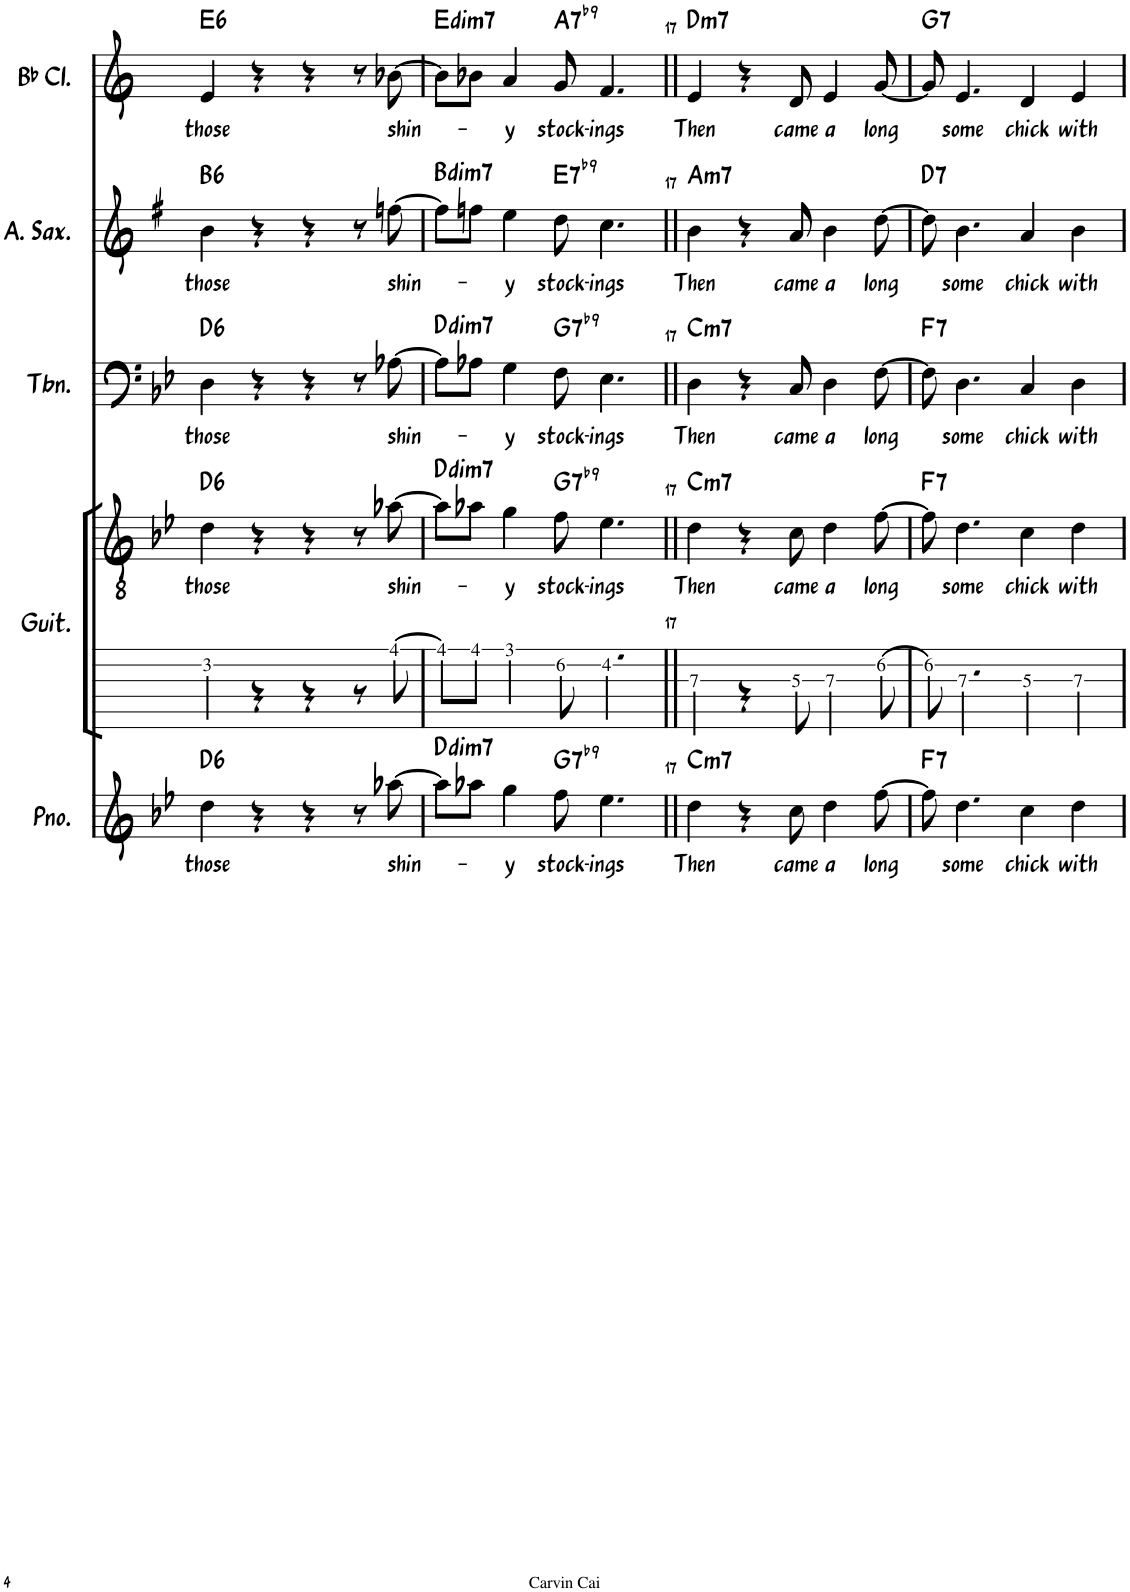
**kern	**text	**harte	**kern	**kern	**text	**harte	**kern	**text	**harte	**kern	**text	**harte	**kern	**text	**harte
*part5	*part5	*part5	*part4	*part4	*part4	*part4	*part3	*part3	*part3	*part2	*part2	*part2	*part1	*part1	*part1
*staff6	*staff6	*	*staff5	*staff4	*staff4	*	*staff3	*staff3	*	*staff2	*staff2	*	*staff1	*staff1	*
*I"钢琴	*	*	*I"原音吉他	*	*	*	*I"长号	*	*	*I"中音萨克斯	*	*	*I"降B调单簧管	*	*
!!LO:PB:g=z
*clefG2	*	*	*	*clefGv2	*	*	*clefF4	*	*	*clefG2	*	*	*clefG2	*	*
*	*	*	*	*	*	*	*	*	*	*Trd5c9	*	*	*Trd1c2	*	*
*k[b-e-]	*	*	*k[b-e-]	*k[b-e-]	*	*	*k[b-e-]	*	*	*k[f#]	*	*	*k[]	*	*
*M4/4	*	*	*M4/4	*M4/4	*	*	*M4/4	*	*	*M4/4	*	*	*M4/4	*	*
=15	=15	=15	=15	=15	=15	=15	=15	=15	=15	=15	=15	=15	=15	=15	=15
!	!LO:LY:b	!LO:H:kt=6	!	!	!LO:LY:b	!LO:H:kt=6	!	!LO:LY:b	!LO:H:kt=6	!	!LO:LY:b	!LO:H:kt=6	!	!LO:LY:b	!LO:H:kt=6
4dd\	those	D:maj6	4d\	4d\	those	D:maj6	4D\	those	D:maj6	4b\	those	B:maj6	4e/	those	E:maj6
4r	.	.	4r	4r	.	.	4r	.	.	4r	.	.	4r	.	.
4r	.	.	4r	4r	.	.	4r	.	.	4r	.	.	4r	.	.
8r	.	.	8r	8r	.	.	8r	.	.	8r	.	.	8r	.	.
!	!LO:LY:b	!	!	!	!LO:LY:b	!	!	!LO:LY:b	!	!	!LO:LY:b	!	!	!LO:LY:b	!
[8aa-X\	shin-	.	[8a-X\	[8a-X\	shin-	.	[8A-X\	shin-	.	[8ffn\	shin-	.	[8b-X\	shin-	.
=16	=16	=16	=16	=16	=16	=16	=16	=16	=16	=16	=16	=16	=16	=16	=16
!	!	!LO:H:kt=dim7	!	!	!	!LO:H:kt=dim7	!	!	!LO:H:kt=dim7	!	!	!LO:H:kt=dim7	!	!	!LO:H:kt=dim7
8aa-\L]	.	D:dim7	8a-\L]	8a-\L]	.	D:dim7	8A-\L]	.	D:dim7	8ff\L]	.	B:dim7	8b-\L]	.	E:dim7
8aa-X\J	.	.	8a-X\J	8a-X\J	.	.	8A-X\J	.	.	8ffn\J	.	.	8b-X\J	.	.
!	!LO:LY:b	!	!	!	!LO:LY:b	!	!	!LO:LY:b	!	!	!LO:LY:b	!	!	!LO:LY:b	!
4gg\	-y	.	4g\	4g\	-y	.	4G\	-y	.	4ee\	-y	.	4a/	-y	.
!	!LO:LY:b	!LO:H:kt=7	!	!	!LO:LY:b	!LO:H:kt=7	!	!LO:LY:b	!LO:H:kt=7	!	!LO:LY:b	!LO:H:kt=7	!	!LO:LY:b	!LO:H:kt=7
8ff\	stock-	G:7(b9)	8f\	8f\	stock-	G:7(b9)	8F\	stock-	G:7(b9)	8dd\	stock-	E:7(b9)	8g/	stock-	A:7(b9)
!	!LO:LY:b	!	!	!	!LO:LY:b	!	!	!LO:LY:b	!	!	!LO:LY:b	!	!	!LO:LY:b	!
4.ee-\	-ings	.	4.e-\	4.e-\	-ings	.	4.E-\	-ings	.	4.cc\	-ings	.	4.f/	-ings	.
=17||	=17||	=17||	=17||	=17||	=17||	=17||	=17||	=17||	=17||	=17||	=17||	=17||	=17||	=17||	=17||
!	!LO:LY:b	!LO:H:kt=m7	!	!	!LO:LY:b	!LO:H:kt=m7	!	!LO:LY:b	!LO:H:kt=m7	!	!LO:LY:b	!LO:H:kt=m7	!	!LO:LY:b	!LO:H:kt=m7
4dd\	Then	C:min7	4d\	4d\	Then	C:min7	4D\	Then	C:min7	4b\	Then	A:min7	4e/	Then	D:min7
4r	.	.	4r	4r	.	.	4r	.	.	4r	.	.	4r	.	.
!	!LO:LY:b	!	!	!	!LO:LY:b	!	!	!LO:LY:b	!	!	!LO:LY:b	!	!	!LO:LY:b	!
8cc\	came	.	8c\	8c\	came	.	8C/	came	.	8a/	came	.	8d/	came	.
!	!LO:LY:b	!	!	!	!LO:LY:b	!	!	!LO:LY:b	!	!	!LO:LY:b	!	!	!LO:LY:b	!
4dd\	a	.	4d\	4d\	a	.	4D\	a	.	4b\	a	.	4e/	a	.
!	!LO:LY:b	!	!	!	!LO:LY:b	!	!	!LO:LY:b	!	!	!LO:LY:b	!	!	!LO:LY:b	!
[8ff\	long	.	[8f\	[8f\	long	.	[8F\	long	.	[8dd\	long	.	[8g/	long	.
=18	=18	=18	=18	=18	=18	=18	=18	=18	=18	=18	=18	=18	=18	=18	=18
!	!	!LO:H:kt=7	!	!	!	!LO:H:kt=7	!	!	!LO:H:kt=7	!	!	!LO:H:kt=7	!	!	!LO:H:kt=7
8ff\]	.	F:7	8f\]	8f\]	.	F:7	8F\]	.	F:7	8dd\]	.	D:7	8g/]	.	G:7
!	!LO:LY:b	!	!	!	!LO:LY:b	!	!	!LO:LY:b	!	!	!LO:LY:b	!	!	!LO:LY:b	!
4.dd\	some	.	4.d\	4.d\	some	.	4.D\	some	.	4.b\	some	.	4.e/	some	.
!	!LO:LY:b	!	!	!	!LO:LY:b	!	!	!LO:LY:b	!	!	!LO:LY:b	!	!	!LO:LY:b	!
4cc\	chick	.	4c\	4c\	chick	.	4C/	chick	.	4a/	chick	.	4d/	chick	.
!	!LO:LY:b	!	!	!	!LO:LY:b	!	!	!LO:LY:b	!	!	!LO:LY:b	!	!	!LO:LY:b	!
4dd\	with	.	4d\	4d\	with	.	4D\	with	.	4b\	with	.	4e/	with	.
=	=	=	=	=	=	=	=	=	=	=	=	=	=	=	=
*-	*-	*-	*-	*-	*-	*-	*-	*-	*-	*-	*-	*-	*-	*-	*-
